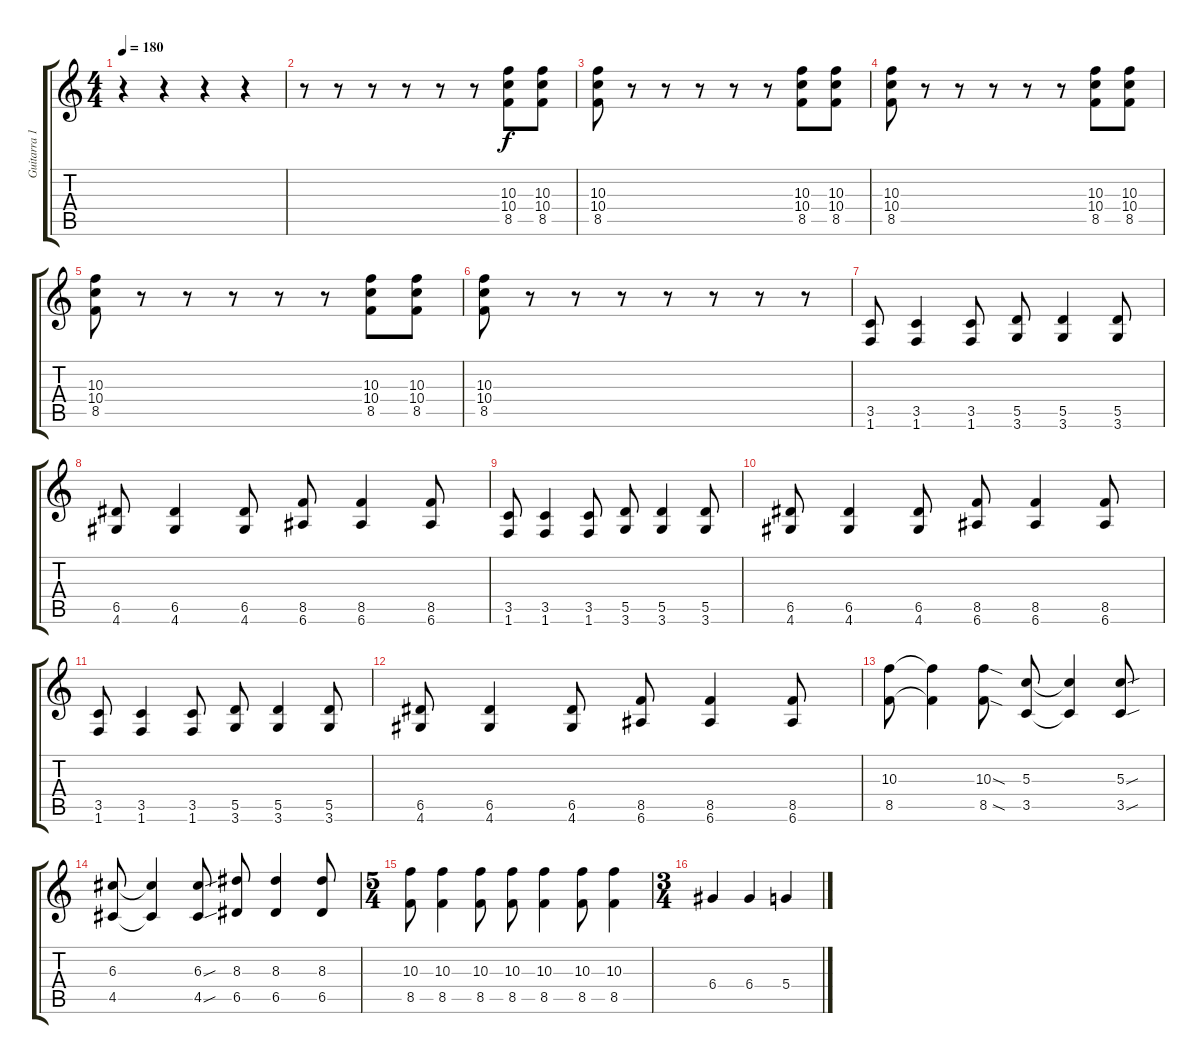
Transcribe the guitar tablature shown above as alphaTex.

\track ("Guitarra 1" "Guitarra 1") {instrument distortionguitar}
\staff {score tabs}
\tuning (E4 B3 G3 D3 A2 E2) {hide}
\ts (4 4)
\tempo 180
\clef g2
\ks c
r.4{dy f instrument distortionguitar} r.4 r.4 r.4 |
r.8 r.8 r.8 r.8 r.8 r.8 (10.3 10.4 8.5).8 (10.3 10.4 8.5).8 |
(10.3 10.4 8.5).8 r.8 r.8 r.8 r.8 r.8 (10.3 10.4 8.5).8 (10.3 10.4 8.5).8 |
(10.3 10.4 8.5).8 r.8 r.8 r.8 r.8 r.8 (10.3 10.4 8.5).8 (10.3 10.4 8.5).8 |
(10.3 10.4 8.5).8 r.8 r.8 r.8 r.8 r.8 (10.3 10.4 8.5).8 (10.3 10.4 8.5).8 |
(10.3 10.4 8.5).8 r.8 r.8 r.8 r.8 r.8 r.8 r.8 |
(3.5 1.6).8 (3.5 1.6).4 (3.5 1.6).8 (5.5 3.6).8 (5.5 3.6).4 (5.5 3.6).8 |
(6.5 4.6).8 (6.5 4.6).4 (6.5 4.6).8 (8.5 6.6).8 (8.5 6.6).4 (8.5 6.6).8 |
(3.5 1.6).8 (3.5 1.6).4 (3.5 1.6).8 (5.5 3.6).8 (5.5 3.6).4 (5.5 3.6).8 |
(6.5 4.6).8 (6.5 4.6).4 (6.5 4.6).8 (8.5 6.6).8 (8.5 6.6).4 (8.5 6.6).8 |
(3.5 1.6).8 (3.5 1.6).4 (3.5 1.6).8 (5.5 3.6).8 (5.5 3.6).4 (5.5 3.6).8 |
(6.5 4.6).8 (6.5 4.6).4 (6.5 4.6).8 (8.5 6.6).8 (8.5 6.6).4 (8.5 6.6).8 |
(10.3 8.5).8 (10.3{t} 8.5{t}).4 (10.3{sod} 8.5{sod}).8 (5.3 3.5).8 (5.3{t} 3.5{t}).4 (5.3{sou} 3.5{sou}).8 |
(6.3 4.5).8 (6.3{t} 4.5{t}).4 (6.3{sou} 4.5{sou}).8 (8.3 6.5).8 (8.3 6.5).4 (8.3 6.5).8 |
\ts (5 4)
(10.3 8.5).8 (10.3 8.5).4 (10.3 8.5).8 (10.3 8.5).8 (10.3 8.5).4 (10.3 8.5).8 (10.3 8.5).4 |
\ts (3 4)
6.4.4 6.4.4 5.4.4
